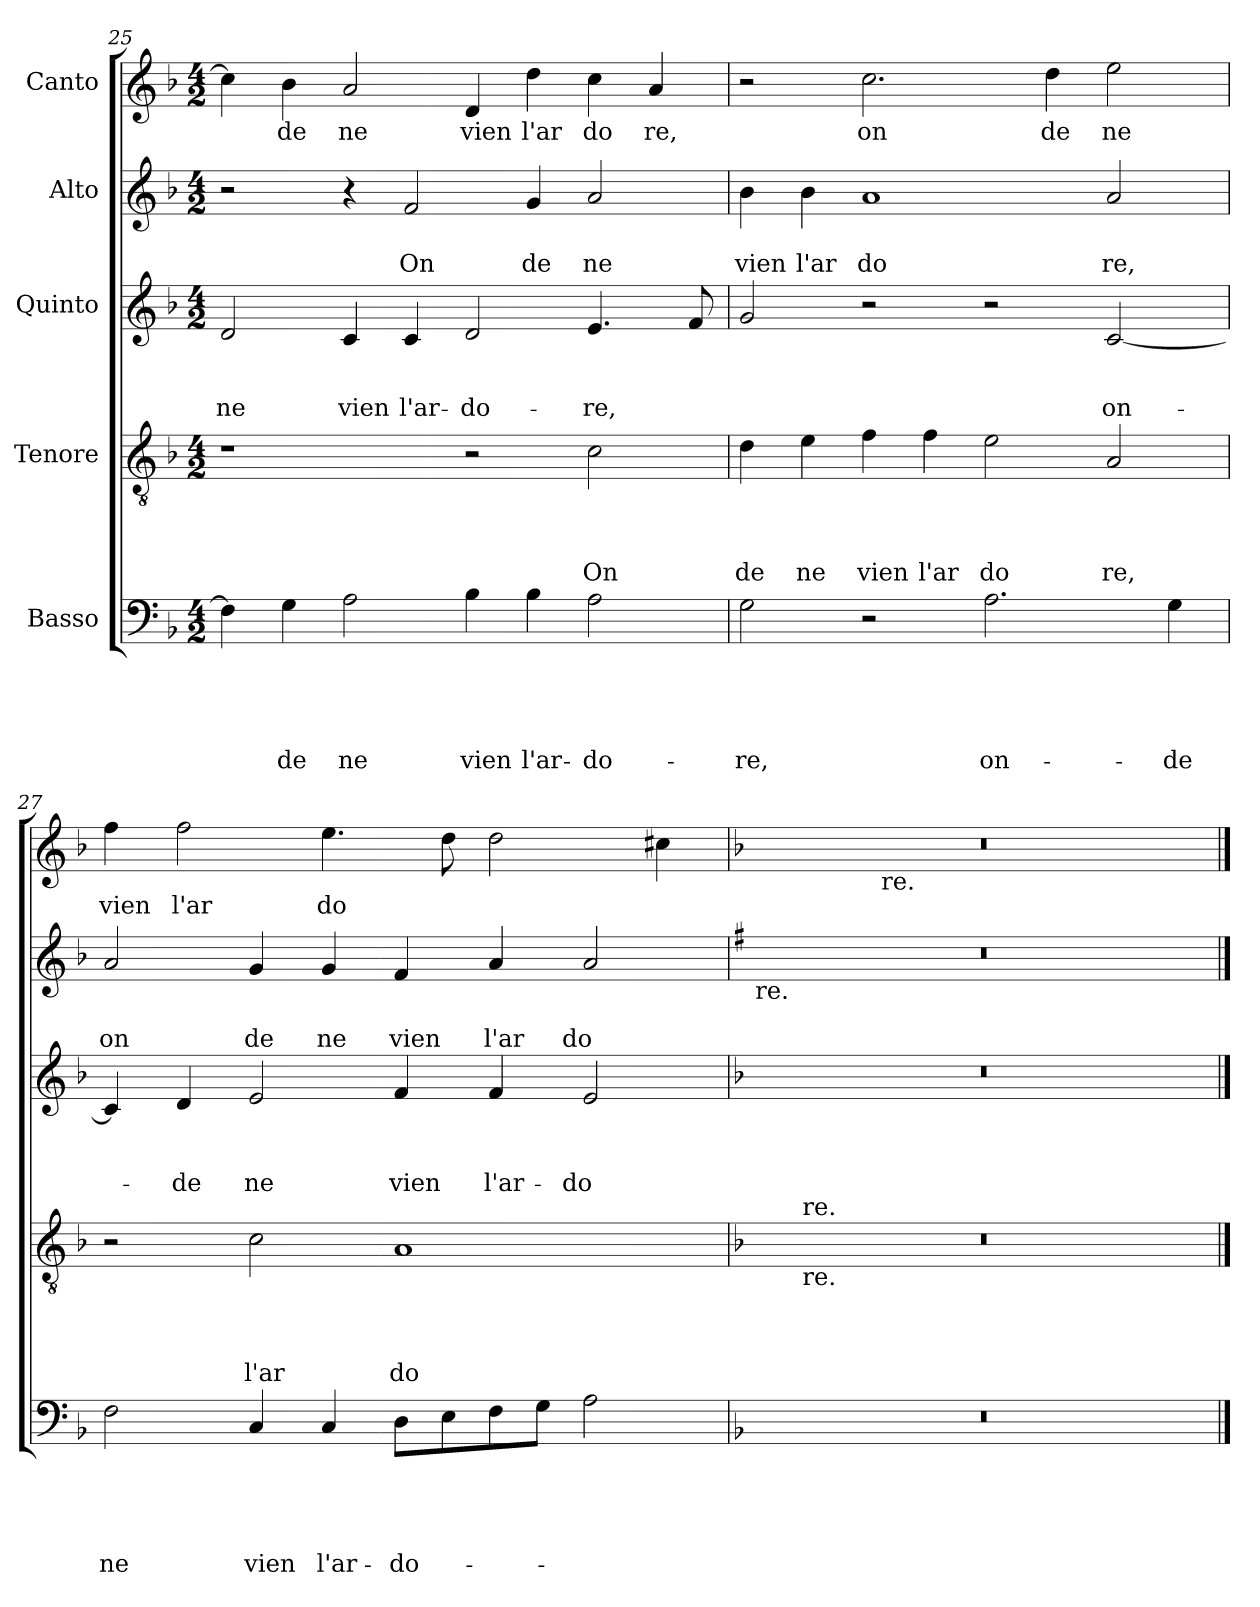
**kern	**text	**text	**text	**text	**text	**kern	**text	**text	**text	**text	**kern	**text	**text	**text	**kern	**text	**text	**kern	**text
*part5	*part5	*part5	*part5	*part5	*part5	*part4	*part4	*part4	*part4	*part4	*part3	*part3	*part3	*part3	*part2	*part2	*part2	*part1	*part1
*staff5	*staff5	*staff5	*staff5	*staff5	*staff5	*staff4	*staff4	*staff4	*staff4	*staff4	*staff3	*staff3	*staff3	*staff3	*staff2	*staff2	*staff2	*staff1	*staff1
*I"Basso	*	*	*	*	*	*I"Tenore	*	*	*	*	*I"Quinto	*	*	*	*I"Alto	*	*	*I"Canto	*
*clefF4	*	*	*	*	*	*clefGv2	*	*	*	*	*clefG2	*	*	*	*clefG2	*	*	*clefG2	*
*k[b-]	*	*	*	*	*	*k[b-]	*	*	*	*	*k[b-]	*	*	*	*k[b-]	*	*	*k[b-]	*
*F:	*	*	*	*	*	*F:	*	*	*	*	*F:	*	*	*	*F:	*	*	*F:	*
*M4/2	*	*	*	*	*	*M4/2	*	*	*	*	*M4/2	*	*	*	*M4/2	*	*	*M4/2	*
=25	=25	=25	=25	=25	=25	=25	=25	=25	=25	=25	=25	=25	=25	=25	=25	=25	=25	=25	=25
!	!	!	!	!	!	!	!	!	!	!	!	!	!	!LO:LY:b	!	!	!	!	!
4F\]	.	.	.	.	.	1r	.	.	.	.	2d/	.	.	ne	2r	.	.	4cc\]	.
!	!	!	!	!	!LO:LY:b	!	!	!	!	!	!	!	!	!	!	!	!	!	!LO:LY:b
4G\	.	.	.	.	-de	.	.	.	.	.	.	.	.	.	.	.	.	4b-\	de
!	!	!	!	!	!LO:LY:b	!	!	!	!	!	!	!	!	!LO:LY:b	!	!	!	!	!LO:LY:b
2A\	.	.	.	.	ne	.	.	.	.	.	4c/	.	.	vien	4r	.	.	2a/	ne
!	!	!	!	!	!	!	!	!	!	!	!	!	!	!LO:LY:b	!	!	!LO:LY:b	!	!
.	.	.	.	.	.	.	.	.	.	.	4c/	.	.	l'ar-	2f/	.	On	.	.
!	!	!	!	!	!LO:LY:b	!	!	!	!	!	!	!	!	!LO:LY:b	!	!	!	!	!LO:LY:b
4B-\	.	.	.	.	vien	2r	.	.	.	.	2d/	.	.	-do-	.	.	.	4d/	vien
!	!	!	!	!	!LO:LY:b	!	!	!	!	!	!	!	!	!	!	!	!LO:LY:b	!	!LO:LY:b
4B-\	.	.	.	.	l'ar-	.	.	.	.	.	.	.	.	.	4g/	.	de	4dd\	l'ar
!	!	!	!	!	!LO:LY:b	!	!	!	!	!LO:LY:b	!	!	!	!LO:LY:b	!	!	!LO:LY:b	!	!LO:LY:b
2A\	.	.	.	.	-do-	2c\	.	.	.	On	4.e/	.	.	-re,	2a/	.	ne	4cc\	do
!	!	!	!	!	!	!	!	!	!	!	!	!	!	!	!	!	!	!	!LO:LY:b
.	.	.	.	.	.	.	.	.	.	.	.	.	.	.	.	.	.	4a/	re,
.	.	.	.	.	.	.	.	.	.	.	8f/	.	.	.	.	.	.	.	.
=26	=26	=26	=26	=26	=26	=26	=26	=26	=26	=26	=26	=26	=26	=26	=26	=26	=26	=26	=26
!	!	!	!	!	!LO:LY:b	!	!	!	!	!LO:LY:b	!	!	!	!	!	!	!LO:LY:b	!	!
2G\	.	.	.	.	-re,	4d\	.	.	.	de	2g/	.	.	.	4b-\	.	vien	2r	.
!	!	!	!	!	!	!	!	!	!	!LO:LY:b	!	!	!	!	!	!	!LO:LY:b	!	!
.	.	.	.	.	.	4e\	.	.	.	ne	.	.	.	.	4b-\	.	l'ar	.	.
!	!	!	!	!	!	!	!	!	!	!LO:LY:b	!	!	!	!	!	!	!LO:LY:b	!	!LO:LY:b
2r	.	.	.	.	.	4f\	.	.	.	vien	2r	.	.	.	1a	.	do	2.cc\	on
!	!	!	!	!	!	!	!	!	!	!LO:LY:b	!	!	!	!	!	!	!	!	!
.	.	.	.	.	.	4f\	.	.	.	l'ar	.	.	.	.	.	.	.	.	.
!	!	!	!	!	!LO:LY:b	!	!	!	!	!LO:LY:b	!	!	!	!	!	!	!	!	!
2.A\	.	.	.	.	on-	2e\	.	.	.	do	2r	.	.	.	.	.	.	.	.
!	!	!	!	!	!	!	!	!	!	!	!	!	!	!	!	!	!	!	!LO:LY:b
.	.	.	.	.	.	.	.	.	.	.	.	.	.	.	.	.	.	4dd\	de
!	!	!	!	!	!	!	!	!	!	!LO:LY:b	!	!	!	!LO:LY:b	!	!	!LO:LY:b	!	!LO:LY:b
.	.	.	.	.	.	2A/	.	.	.	re,	[<2c/	.	.	on-	2a/	.	re,	2ee\	ne
!	!	!	!	!	!LO:LY:b	!	!	!	!	!	!	!	!	!	!	!	!	!	!
4G\	.	.	.	.	-de	.	.	.	.	.	.	.	.	.	.	.	.	.	.
=27	=27	=27	=27	=27	=27	=27	=27	=27	=27	=27	=27	=27	=27	=27	=27	=27	=27	=27	=27
!	!	!	!	!	!LO:LY:b	!	!	!	!	!	!	!	!	!	!	!	!LO:LY:b	!	!LO:LY:b
2F\	.	.	.	.	ne	2r	.	.	.	.	4c/]	.	.	.	2a/	.	on	4ff\	vien
!	!	!	!	!	!	!	!	!	!	!	!	!	!	!LO:LY:b	!	!	!	!	!LO:LY:b
.	.	.	.	.	.	.	.	.	.	.	4d/	.	.	-de	.	.	.	2ff\	l'ar
!	!	!	!	!	!LO:LY:b	!	!	!	!	!LO:LY:b	!	!	!	!LO:LY:b	!	!	!LO:LY:b	!	!
4C/	.	.	.	.	vien	2c\	.	.	.	l'ar	2e/	.	.	ne	4g/	.	de	.	.
!	!	!	!	!	!LO:LY:b	!	!	!	!	!	!	!	!	!	!	!	!LO:LY:b	!	!LO:LY:b
4C/	.	.	.	.	l'ar-	.	.	.	.	.	.	.	.	.	4g/	.	ne	4.ee\	do
!	!	!	!	!	!LO:LY:b	!	!	!	!	!LO:LY:b	!	!	!	!LO:LY:b	!	!	!LO:LY:b	!	!
8D\L	.	.	.	.	-do-	1A	.	.	.	do	4f/	.	.	vien	4f/	.	vien	.	.
8E\	.	.	.	.	.	.	.	.	.	.	.	.	.	.	.	.	.	8dd\	.
!	!	!	!	!	!	!	!	!	!	!	!	!	!	!LO:LY:b	!	!	!LO:LY:b	!	!
8F\	.	.	.	.	.	.	.	.	.	.	4f/	.	.	l'ar-	4a/	.	l'ar	2dd\	.
8G\J	.	.	.	.	.	.	.	.	.	.	.	.	.	.	.	.	.	.	.
!	!	!	!	!	!	!	!	!	!	!	!	!	!	!LO:LY:b	!	!	!LO:LY:b	!	!
2A\	.	.	.	.	.	.	.	.	.	.	2e/	.	.	-do-	2a/	.	do	.	.
.	.	.	.	.	.	.	.	.	.	.	.	.	.	.	.	.	.	4cc#X\	.
=28	=28	=28	=28	=28	=28	=28	=28	=28	=28	=28	=28	=28	=28	=28	=28	=28	=28	=28	=28
*	*	*	*	*	*	*	*	*	*	*	*	*	*	*	*k[f#]	*	*	*	*
*	*	*	*	*	*	*	*	*	*	*	*	*	*	*	*G:	*	*	*	*
!	!	!	!	!	!	!	!	!	!	!	!	!	!	!	!LO:TX:b:t=re.	!	!	!	!
*	*	*	*	*	*	*^	*	*	*	*	*	*	*	*	*	*	*	*^	*
0r	.	.	.	.	.	0r	8ryy	.	.	.	.	0r	.	.	.	0r	.	.	0r	4ryy	.
!	!	!	!	!	!	!	!LO:TX:b:t=re.	!	!	!	!	!	!	!	!	!	!	!	!	!	!
!	!	!	!	!	!	!	!LO:TX:a:t=re.	!	!	!	!	!	!	!	!	!	!	!	!	!	!
.	.	.	.	.	.	.	1...ryy	.	.	.	.	.	.	.	.	.	.	.	.	.	.
.	.	.	.	.	.	.	.	.	.	.	.	.	.	.	.	.	.	.	.	16ryy	.
!	!	!	!	!	!	!	!	!	!	!	!	!	!	!	!	!	!	!	!	!LO:TX:b:t=re.	!
.	.	.	.	.	.	.	.	.	.	.	.	.	.	.	.	.	.	.	.	1ryy	.
.	.	.	.	.	.	.	.	.	.	.	.	.	.	.	.	.	.	.	.	2ryy	.
.	.	.	.	.	.	.	.	.	.	.	.	.	.	.	.	.	.	.	.	8.ryy	.
*	*	*	*	*	*	*v	*v	*	*	*	*	*	*	*	*	*	*	*	*v	*v	*
==	==	==	==	==	==	==	==	==	==	==	==	==	==	==	==	==	==	==	==
*-	*-	*-	*-	*-	*-	*-	*-	*-	*-	*-	*-	*-	*-	*-	*-	*-	*-	*-	*-
